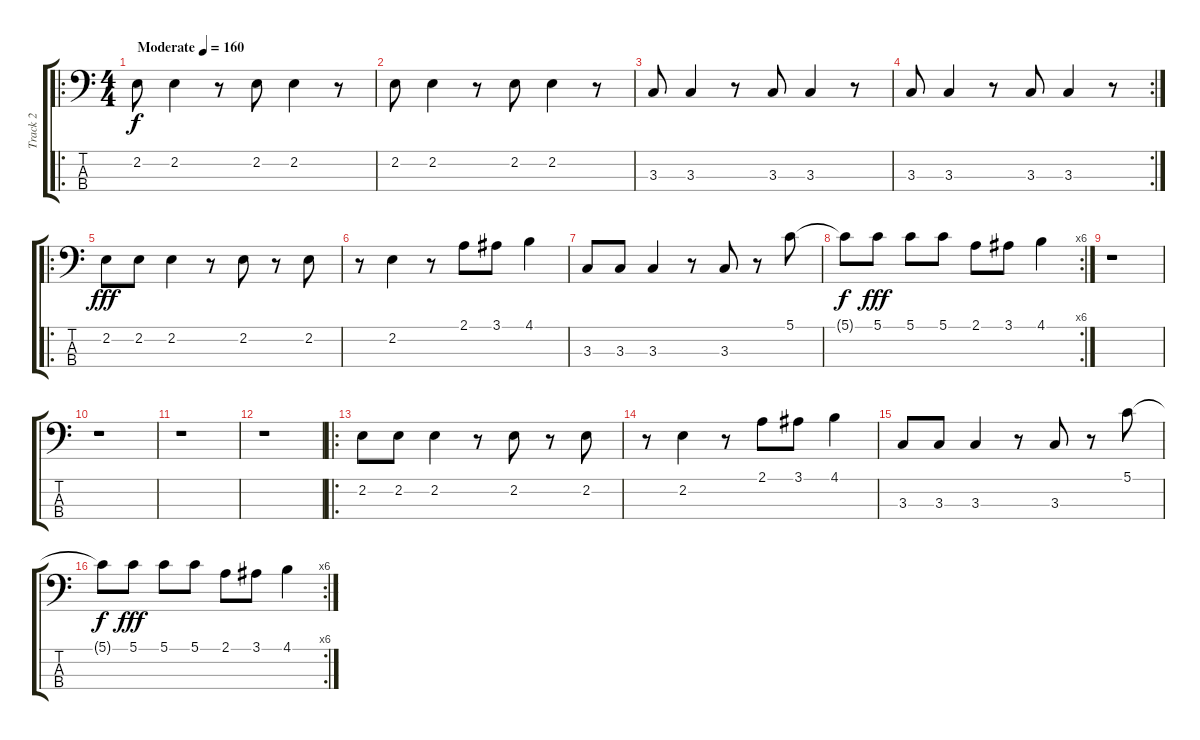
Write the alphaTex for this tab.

\track ("Track 2" "Track 2") {instrument electricbassfinger}
\staff {score tabs}
\tuning (G2 D2 A1 E1) {hide}
\ro
\ts (4 4)
\tempo (160 "Moderate")
\clef f4
\ks c
2.2.8{dy f instrument electricbassfinger} 2.2.4 r.8 2.2.8 2.2.4 r.8 |
2.2.8 2.2.4 r.8 2.2.8 2.2.4 r.8 |
3.3.8 3.3.4 r.8 3.3.8 3.3.4 r.8 |
\rc 2
3.3.8 3.3.4 r.8 3.3.8 3.3.4 r.8 |
\ro
2.2.8{dy fff} 2.2.8 2.2.4 r.8 2.2.8 r.8 2.2.8 |
r.8 2.2.4 r.8 2.1.8 3.1.8 4.1.4 |
3.3.8 3.3.8 3.3.4 r.8 3.3.8 r.8 5.1.8 |
\rc 6
5.1{t}.8{dy f} 5.1.8{dy fff} 5.1.8 5.1.8 2.1.8 3.1.8 4.1.4 |
r.1 |
r.1 |
r.1 |
r.1 |
\ro
2.2.8 2.2.8 2.2.4 r.8 2.2.8 r.8 2.2.8 |
r.8 2.2.4 r.8 2.1.8 3.1.8 4.1.4 |
3.3.8 3.3.8 3.3.4 r.8 3.3.8 r.8 5.1.8 |
\rc 6
5.1{t}.8{dy f} 5.1.8{dy fff} 5.1.8 5.1.8 2.1.8 3.1.8 4.1.4
